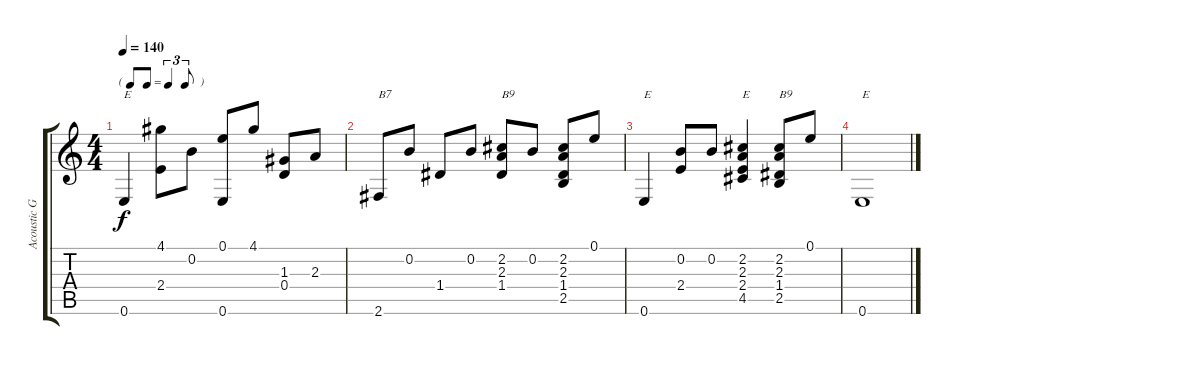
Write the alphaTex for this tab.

\track ("Acoustic Guitar" "Acoustic G") {instrument acousticguitarsteel}
\staff {score tabs}
\tuning (E4 B3 G3 D3 A2 E2) {hide}
\ts (4 4)
\tf triplet8th
\tempo 140
\clef g2
\ks c
0.6.4{txt "E" dy f} (4.1 2.4).8 0.2.8 (0.1 0.6).8 4.1.8 (1.3 0.4).8 2.3.8 |
2.6.8{txt "B7"} 0.2.8 1.4.8 0.2.8 (2.2 2.3 1.4).8{txt "B9"} 0.2.8 (2.2 2.3 1.4 2.5).8 0.1.8 |
0.6.4{txt "E"} (0.2 2.4).8 0.2.8 (2.2 2.3 2.4 4.5).4{txt "E"} (2.2 2.3 1.4 2.5).8{txt "B9"} 0.1.8 |
0.6.1{txt "E"}
